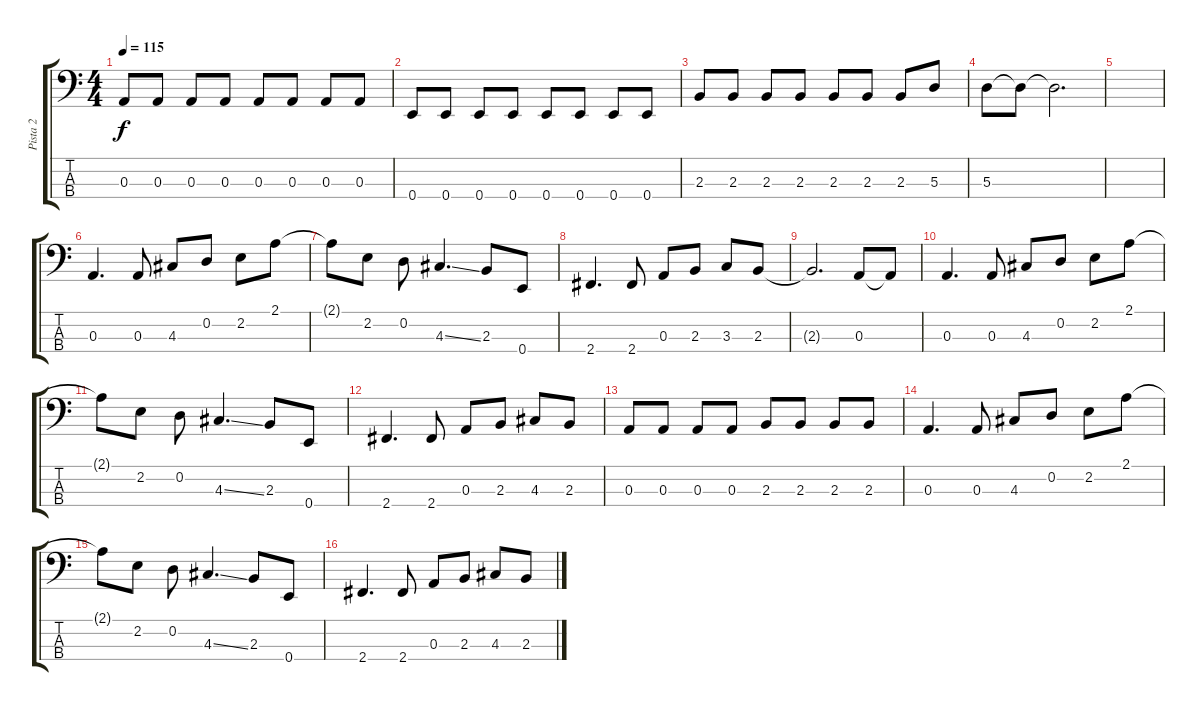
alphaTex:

\track ("Pista 2" "Pista 2") {instrument electricbassfinger}
\staff {score tabs}
\tuning (G2 D2 A1 E1) {hide}
\ts (4 4)
\tempo 115
\clef f4
\ks c
0.3.8{dy f} 0.3.8 0.3.8 0.3.8 0.3.8 0.3.8 0.3.8 0.3.8 |
0.4.8 0.4.8 0.4.8 0.4.8 0.4.8 0.4.8 0.4.8 0.4.8 |
2.3.8 2.3.8 2.3.8 2.3.8 2.3.8 2.3.8 2.3.8 5.3.8 |
5.3.8 5.3{t}.8 5.3{t}.2{d} |
|
0.3.4{d} 0.3.8 4.3.8 0.2.8 2.2.8 2.1.8 |
2.1{t}.8 2.2.8 0.2.8 4.3{ss}.4{d} 2.3.8 0.4.8 |
2.4.4{d} 2.4.8 0.3.8 2.3.8 3.3.8 2.3.8 |
2.3{t}.2{d} 0.3.8 0.3{t}.8 |
0.3.4{d} 0.3.8 4.3.8 0.2.8 2.2.8 2.1.8 |
2.1{t}.8 2.2.8 0.2.8 4.3{ss}.4{d} 2.3.8 0.4.8 |
2.4.4{d} 2.4.8 0.3.8 2.3.8 4.3.8 2.3.8 |
0.3.8 0.3.8 0.3.8 0.3.8 2.3.8 2.3.8 2.3.8 2.3.8 |
0.3.4{d} 0.3.8 4.3.8 0.2.8 2.2.8 2.1.8 |
2.1{t}.8 2.2.8 0.2.8 4.3{ss}.4{d} 2.3.8 0.4.8 |
2.4.4{d} 2.4.8 0.3.8 2.3.8 4.3.8 2.3.8
